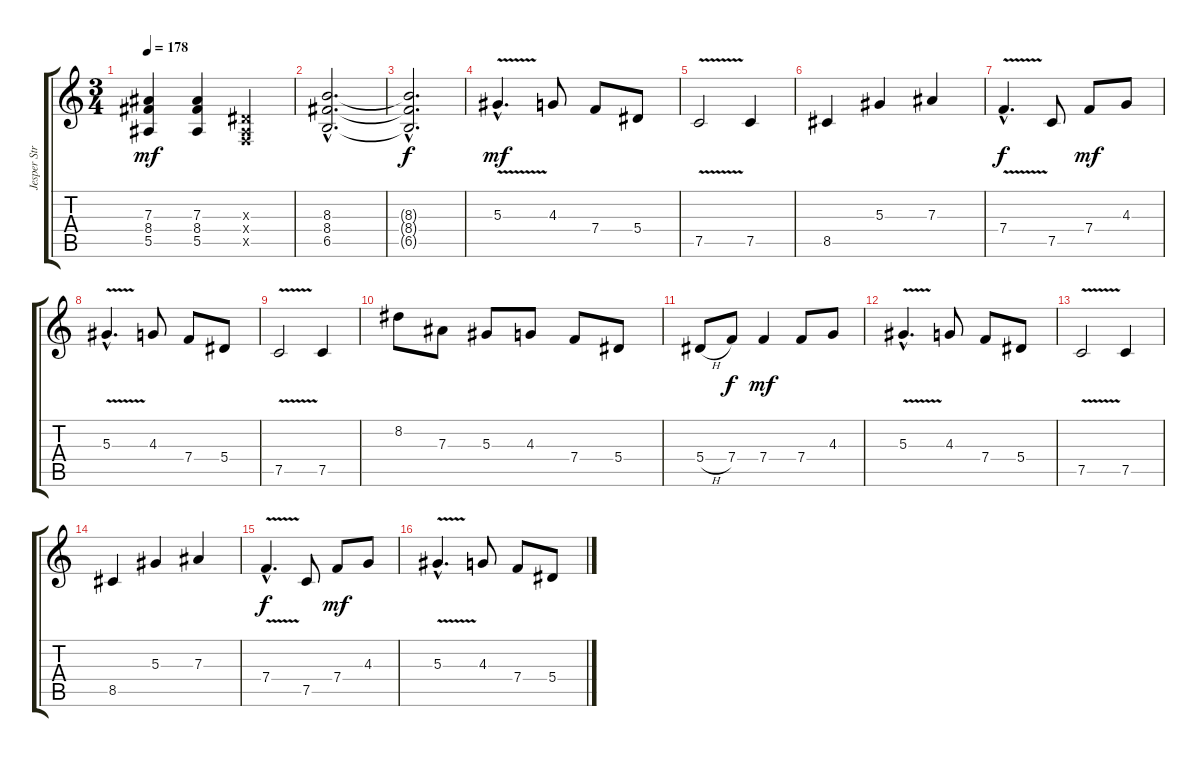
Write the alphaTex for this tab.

\track ("Jesper Stromblad" "Jesper Str") {instrument overdrivenguitar}
\staff {score tabs}
\tuning (C4 G3 Eb3 Bb2 F2 C2) {hide}
\ts (3 4)
\tempo 178
\clef g2
\ks c
(7.3 8.4 5.5).4{dy mf} (7.3 8.4 5.5).4 (0.3{x} 0.4{x} 0.5{x}).4 |
(8.3{hac} 8.4{hac} 6.5{hac}).2{d} |
(8.3{hac t} 8.4{hac t} 6.5{hac t}).2{d dy f} |
5.3{v hac}.4{d dy mf} 4.3.8 7.4.8 5.4.8 |
7.5{v}.2 7.5.4 |
8.5.4 5.3.4 7.3.4 |
7.4{v hac}.4{d dy f} 7.5.8 7.4.8{dy mf} 4.3.8 |
5.3{v hac}.4{d} 4.3.8 7.4.8 5.4.8 |
7.5{v}.2 7.5.4 |
8.2.8 7.3.8 5.3.8 4.3.8 7.4.8 5.4.8 |
5.4{h}.8 7.4.8{dy f} 7.4.4{dy mf} 7.4.8 4.3.8 |
5.3{v hac}.4{d} 4.3.8 7.4.8 5.4.8 |
7.5{v}.2 7.5.4 |
8.5.4 5.3.4 7.3.4 |
7.4{v hac}.4{d dy f} 7.5.8 7.4.8{dy mf} 4.3.8 |
5.3{v hac}.4{d} 4.3.8 7.4.8 5.4.8
